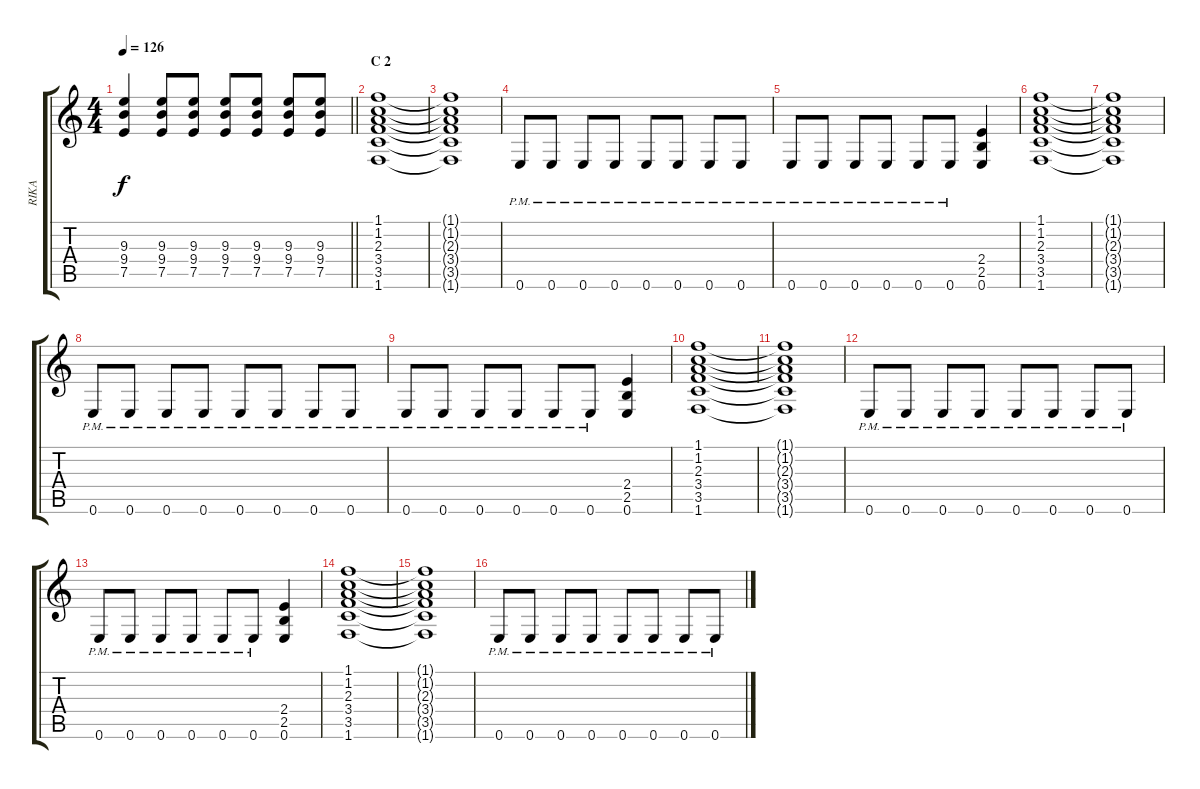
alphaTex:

\track ("RIKA" "RIKA") {instrument distortionguitar}
\staff {score tabs}
\tuning (E4 B3 G3 D3 A2 E2) {hide}
\ts (4 4)
\tempo 126
\clef g2
\barLineRight lightlight
\ks c
(9.3 9.4 7.5).4{dy f} (9.3 9.4 7.5).8 (9.3 9.4 7.5).8 (9.3 9.4 7.5).8 (9.3 9.4 7.5).8 (9.3 9.4 7.5).8 (9.3 9.4 7.5).8 |
\section ("" "C 2")
(1.1 1.2 2.3 3.4 3.5 1.6).1 |
(1.1{t} 1.2{t} 2.3{t} 3.4{t} 3.5{t} 1.6{t}).1 |
0.6{pm}.8 0.6{pm}.8 0.6{pm}.8 0.6{pm}.8 0.6{pm}.8 0.6{pm}.8 0.6{pm}.8 0.6{pm}.8 |
0.6{pm}.8 0.6{pm}.8 0.6{pm}.8 0.6{pm}.8 0.6{pm}.8 0.6{pm}.8 (2.4 2.5 0.6).4 |
(1.1 1.2 2.3 3.4 3.5 1.6).1 |
(1.1{t} 1.2{t} 2.3{t} 3.4{t} 3.5{t} 1.6{t}).1 |
0.6{pm}.8 0.6{pm}.8 0.6{pm}.8 0.6{pm}.8 0.6{pm}.8 0.6{pm}.8 0.6{pm}.8 0.6{pm}.8 |
0.6{pm}.8 0.6{pm}.8 0.6{pm}.8 0.6{pm}.8 0.6{pm}.8 0.6{pm}.8 (2.4 2.5 0.6).4 |
(1.1 1.2 2.3 3.4 3.5 1.6).1 |
(1.1{t} 1.2{t} 2.3{t} 3.4{t} 3.5{t} 1.6{t}).1 |
0.6{pm}.8 0.6{pm}.8 0.6{pm}.8 0.6{pm}.8 0.6{pm}.8 0.6{pm}.8 0.6{pm}.8 0.6{pm}.8 |
0.6{pm}.8 0.6{pm}.8 0.6{pm}.8 0.6{pm}.8 0.6{pm}.8 0.6{pm}.8 (2.4 2.5 0.6).4 |
(1.1 1.2 2.3 3.4 3.5 1.6).1 |
(1.1{t} 1.2{t} 2.3{t} 3.4{t} 3.5{t} 1.6{t}).1 |
0.6{pm}.8 0.6{pm}.8 0.6{pm}.8 0.6{pm}.8 0.6{pm}.8 0.6{pm}.8 0.6{pm}.8 0.6{pm}.8
